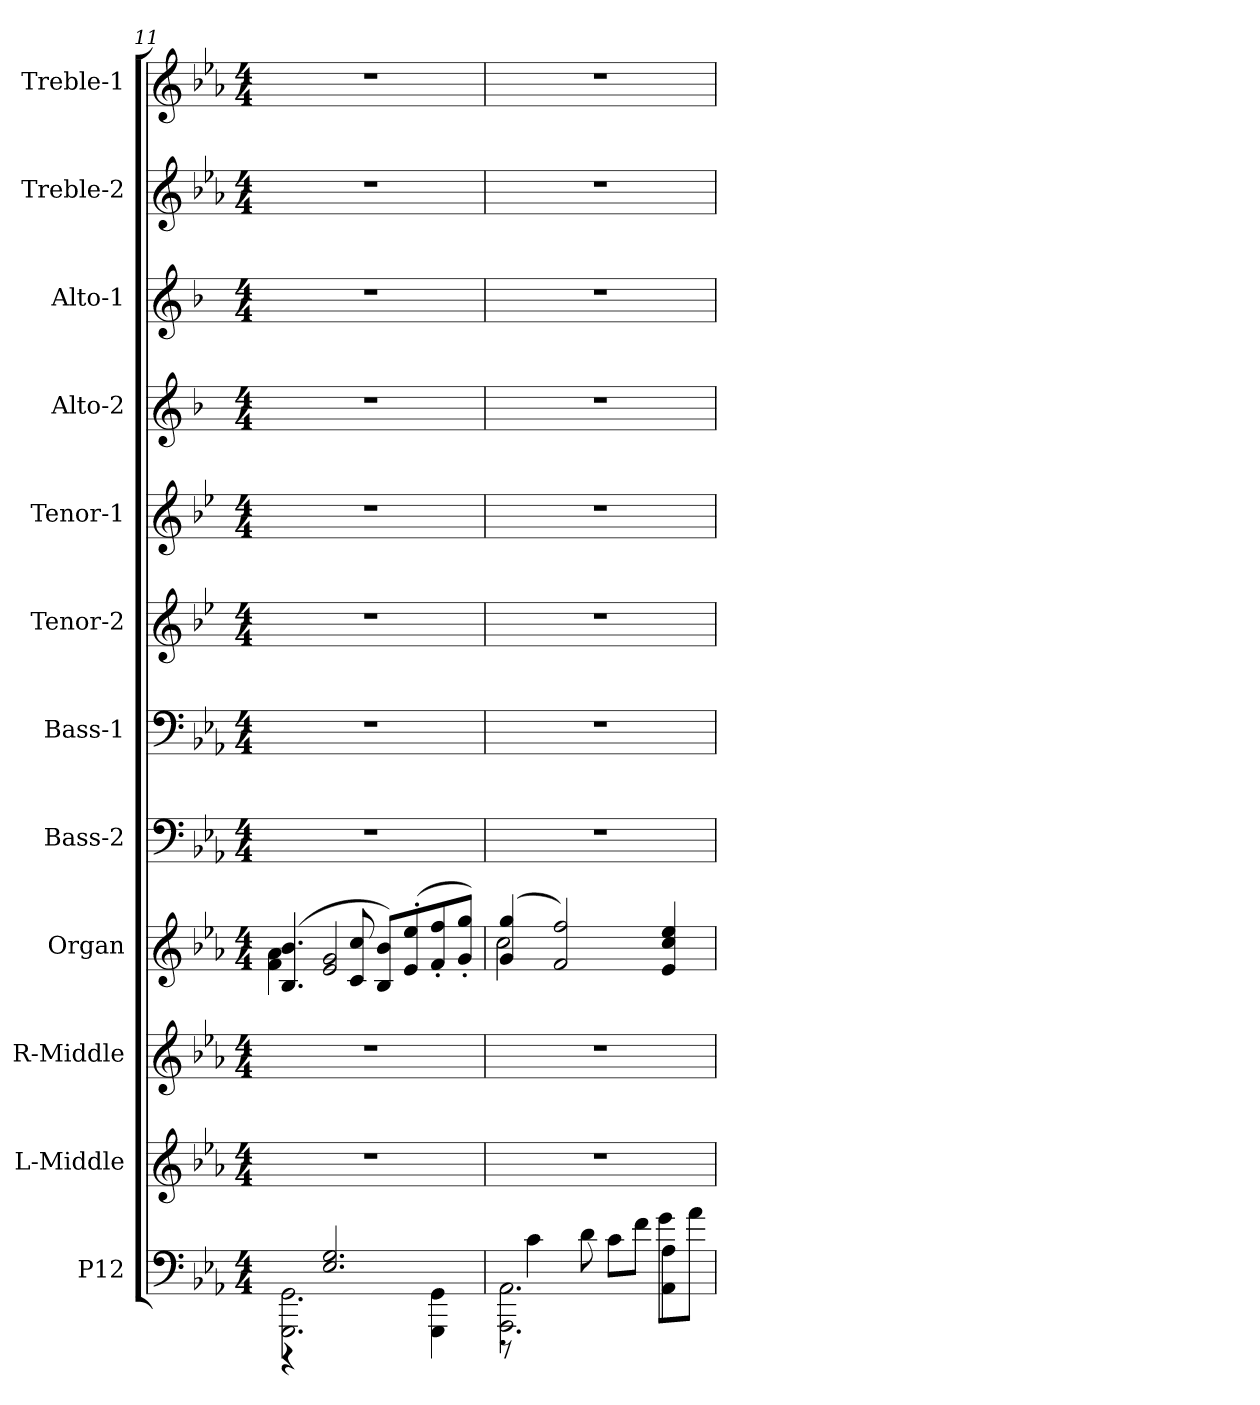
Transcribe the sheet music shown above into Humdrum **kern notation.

**kern	**kern	**kern	**kern	**kern	**kern	**kern	**kern	**kern	**kern	**kern	**kern
*part12	*part11	*part10	*part9	*part8	*part7	*part6	*part5	*part4	*part3	*part2	*part1
*staff12	*staff11	*staff10	*staff9	*staff8	*staff7	*staff6	*staff5	*staff4	*staff3	*staff2	*staff1
*I"P12	*I"L-Middle	*I"R-Middle	*I"Organ	*I"Bass-2	*I"Bass-1	*I"Tenor-2	*I"Tenor-1	*I"Alto-2	*I"Alto-1	*I"Treble-2	*I"Treble-1
*	*I'L-M	*	*	*I'B2:	*I'B:	*I'T2:	*I'T:	*I'A2:	*I'A:	*	*
!!LO:LB:g=z
*clefF4	*clefG2	*clefG2	*clefG2	*clefF4	*clefF4	*clefG2	*clefG2	*clefG2	*clefG2	*clefG2	*clefG2
*	*	*	*	*	*	*ITrd4c7	*ITrd4c7	*ITrd1c2	*ITrd1c2	*ITrd-7c-12	*ITrd-7c-12
*k[b-e-a-]	*k[b-e-a-]	*k[b-e-a-]	*k[b-e-a-]	*k[b-e-a-]	*k[b-e-a-]	*k[b-e-a-]	*k[b-e-a-]	*k[b-e-a-]	*k[b-e-a-]	*k[b-e-a-]	*k[b-e-a-]
*E-:	*E-:	*E-:	*E-:	*E-:	*E-:	*E-:	*E-:	*E-:	*E-:	*E-:	*E-:
*M4/4	*M4/4	*M4/4	*M4/4	*M4/4	*M4/4	*M4/4	*M4/4	*M4/4	*M4/4	*M4/4	*M4/4
=11	=11	=11	=11	=11	=11	=11	=11	=11	=11	=11	=11
*^	*	*	*^	*	*	*	*	*	*	*	*
2.GGGi\ 2.GGi	4r	1r	1r	(4.B-i/ 4.b-i	4fi\ 4a-i	1r	1r	1r	1r	1r	1r	1r	1r
.	2.E-i/ 2.Gi	.	.	.	2e-i/ 2gi	.	.	.	.	.	.	.	.
.	.	.	.	8ci/ 8cci	.	.	.	.	.	.	.	.	.
.	.	.	.	8B-i/ 8b-iL)	.	.	.	.	.	.	.	.	.
.	.	.	.	(8e-i/' 8ee-i'	.	.	.	.	.	.	.	.	.
4GGGi\ 4GGi	.	.	.	8fi/' 8ffi'	4ryy	.	.	.	.	.	.	.	.
.	.	.	.	8gi/' 8ggi'J)	.	.	.	.	.	.	.	.	.
=12	=12	=12	=12	=12	=12	=12	=12	=12	=12	=12	=12	=12	=12
2.AAA-i\ 2.AA-i	8r	1r	1r	(4gi/ 4ggi	2cci\	1r	1r	1r	1r	1r	1r	1r	1r
.	4ci\	.	.	.	.	.	.	.	.	.	.	.	.
.	.	.	.	2fi/ 2ffi)	.	.	.	.	.	.	.	.	.
.	8di\	.	.	.	.	.	.	.	.	.	.	.	.
.	8ci\L	.	.	.	2ryy	.	.	.	.	.	.	.	.
.	8fi\J	.	.	.	.	.	.	.	.	.	.	.	.
4AA-i\ 4A-i	8gi\L	.	.	4e-i/ 4cci 4ee-i	.	.	.	.	.	.	.	.	.
.	8a-i\J	.	.	.	.	.	.	.	.	.	.	.	.
*v	*v	*	*	*v	*v	*	*	*	*	*	*	*	*
=	=	=	=	=	=	=	=	=	=	=	=
*-	*-	*-	*-	*-	*-	*-	*-	*-	*-	*-	*-
